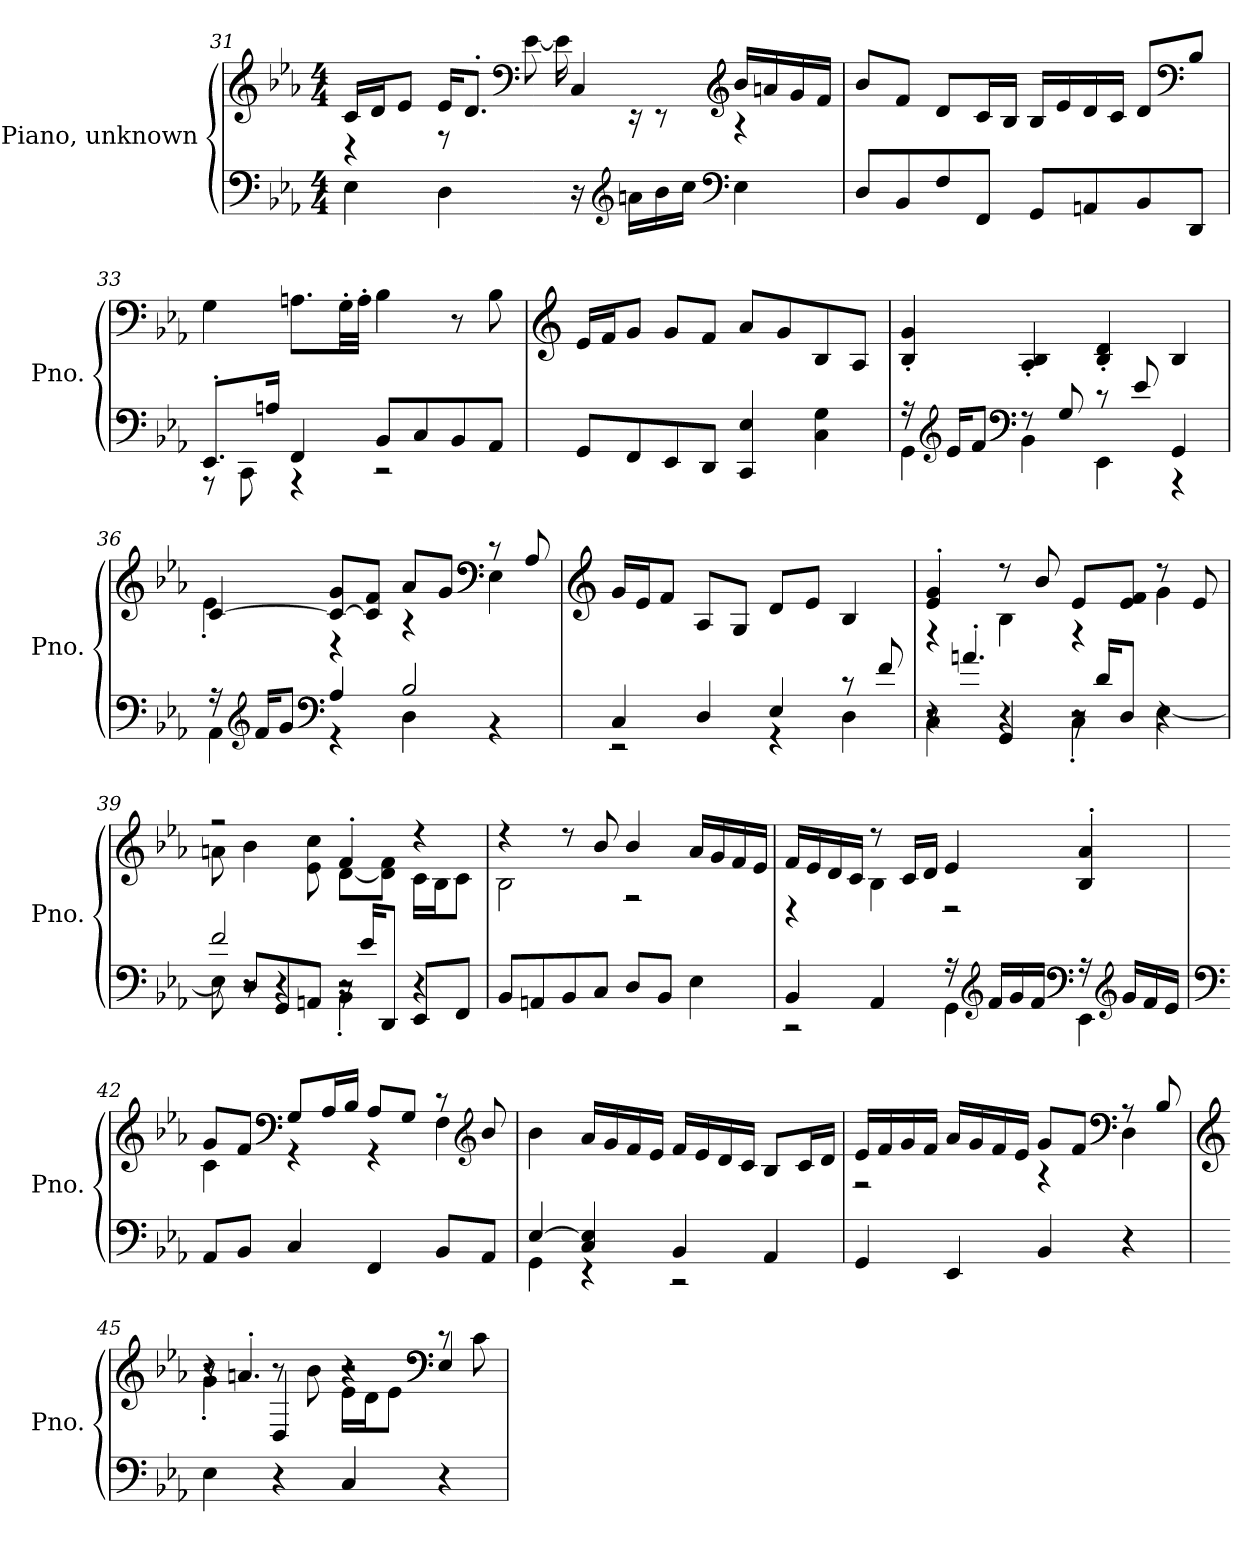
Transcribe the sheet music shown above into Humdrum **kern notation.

**kern	**kern
*part1	*part1
*staff2	*staff1
*I"Piano, unknown	*
*I'Pno.	*
!!LO:LB:g=z
*clefF4	*clefG2
*k[b-e-a-]	*k[b-e-a-]
*M4/4	*M4/4
=31	=31
*	*^
4E-\	16c/LL	4r
.	16d/J	.
.	8e-/J	.
4D\	16e-/KL	8r
.	8.d'/J	.
*	*clefF4	*
.	.	[8e-\
16r	4C/	16e-\]
*clefG2	*	*
16an\LL	.	16r
16b-\	.	8r
16cc\JJ	.	.
*clefF4	*clefG2	*
4E-\	16b-/LL	4r
.	16an/	.
.	16g/	.
.	16f/JJ	.
*	*v	*v
=32	=32
8D/L	8b-/L
8BB-/	8f/J
8F/	8d/L
8FF/J	16c/L
.	16B-/JJ
8GG/L	16B-/LL
.	16e-/
8AAn/	16d/
.	16c/JJ
8BB-/	8d/L
*	*clefF4
8DD/J	8B-/J
!!LO:PB:g=z
=33	=33
*^	*
8.EE-'/L	8r	4G\
.	8CC\	.
16An/Jk	.	.
4FF/	4r	8.An\L
.	.	32G'\LL
.	.	32A'\JJJ
8BB-/L	2r	4B-\
8C/	.	.
8BB-/	.	8r
8AA-/J	.	8B-\
*v	*v	*
=34	=34
*	*clefG2
8GG/L	16e-/LL
.	16f/J
8FF/	8g/J
8EE-/	8g/L
8DD/J	8f/J
4CC/ 4E-/	8a-/L
.	8g/
4C\ 4G\	8B-/
.	8A-/J
=35	=35
*^	*
16r	4GG\	4B-/' 4g/'
*clefG2	*	*
16e-/KL	.	.
8f/J	.	.
*clefF4	*	*
8r	4BB-\	4A-/' 4B-/'
8G/	.	.
8r	4EE-\	4B-/' 4d/'
8e-/	.	.
4GG/	4r	4B-/
!!LO:LB:g=z
=36	=36	=36
*	*	*^
16r	4AA-\	[4c/	4e-'\
*clefG2	*	*	*
16f/KL	.	.	.
8g/J	.	.	.
*clefF4	*	*	*
4A-/	4r	8c/_ 8g/L	4r
.	.	8c/] 8f/J	.
2B-/	4D\	8a-/L	4r
.	.	8g/J	.
*	*	*clefF4	*
.	4r	8r	4E-\
.	.	8A-/	.
*	*	*v	*v
=37	=37	=37
*	*	*clefG2
4C/	2r	16g/LL
.	.	16e-/J
.	.	8f/J
4D/	.	8A-/L
.	.	8G/J
4E-/	4r	8d/L
.	.	8e-/J
8r	4D\	4B-/
8f/	.	.
=38	=38	=38
*	*^	*^
8r	4C\	4r	4e-/' 4g/'	4r
4.an'/	.	.	.	.
.	4r	4GG/	8r	4B-\
.	.	.	8b-/	.
2r	4C'\	16r	8e-/L	4r
.	.	16d/KL	.	.
.	.	8D/J	8e-/ 8f/J	.
.	[4E-\	4r	8r	4g\
.	.	.	8e-/	.
!!LO:LB:g=z	!!
=39	=39	=39	=39	=39
2f/	8E-\]	8r	2r	8an\
.	8r	8D/L	.	4b-\
.	4r	8GG/	.	.
.	.	8AAn/J	.	8e-\ 8cc\
2r	4BB-'\	16r	4f'/	[8d\L
.	.	16e-/KL	.	.
.	.	8DD/J	.	8d\] 8f\J
.	4r	8EE-/L	4r	16c\LL
.	.	.	.	16B-\J
.	.	8FF/J	.	8c\J
*v	*v	*v	*	*
=40	=40	=40
8BB-/L	4r	2B-\
8AAn/	.	.
8BB-/	8r	.
8C/J	8b-/	.
8D/L	4b-/	2r
8BB-/J	.	.
4E-\	16a-/LL	.
.	16g/	.
.	16f/	.
.	16e-/JJ	.
!!LO:LB:g=z	!!
=41	=41	=41
*^	*	*
4BB-/	2r	16f/LL	4r
.	.	16e-/	.
.	.	16d/	.
.	.	16c/JJ	.
4AA-/	.	8r	4B-\
.	.	16c/LL	.
.	.	16d/JJ	.
16r	4GG\	4e-/	2r
*clefG2	*	*	*
16f/LL	.	.	.
16g/	.	.	.
16f/JJ	.	.	.
*clefF4	*	*	*
16r	4EE-\	4B-/' 4a-/'	.
*clefG2	*	*	*
16g/LL	.	.	.
16f/	.	.	.
16e-/JJ	.	.	.
*v	*v	*	*
=42	=42	=42
*clefF4	*	*
8AA-/L	8g/L	4c\
8BB-/J	8f/J	.
*	*clefF4	*
4C/	8G/L	4r
.	16A-/L	.
.	16B-/JJ	.
4FF/	8A-/L	4r
.	8G/J	.
8BB-/L	8r	4F\
*	*clefG2	*
8AA-/J	8b-/	.
*	*v	*v
!!LO:LB:g=z
=43	=43
*^	*
[4E-/	4GG\	4b-\
4C/ 4E-/]	4r	16a-/LL
.	.	16g/
.	.	16f/
.	.	16e-/JJ
4BB-/	2r	16f/LL
.	.	16e-/
.	.	16d/
.	.	16c/JJ
4AA-/	.	8B-/L
.	.	16c/L
.	.	16d/JJ
*v	*v	*
=44	=44
*	*^
4GG/	16e-/LL	2r
.	16f/	.
.	16g/	.
.	16f/JJ	.
4EE-/	16a-/LL	.
.	16g/	.
.	16f/	.
.	16e-/JJ	.
4BB-/	8g/L	4r
.	8f/J	.
*	*clefF4	*
4r	8r	4D\
.	8B-/	.
*	*v	*v
=45	=45
*	*clefG2
*	*^
*	*	*^
4E-\	8r	4g'\	4r
.	4.an'/	.	.
4r	.	8r	4D/
.	.	8b-\	.
4C/	2r	16e-\LL	4r
.	.	16d\J	.
.	.	8e-\J	.
*	*clefF4	*	*
4r	.	8r	4E-/
.	.	8c\	.
*	*v	*v	*v
=	=
*-	*-
